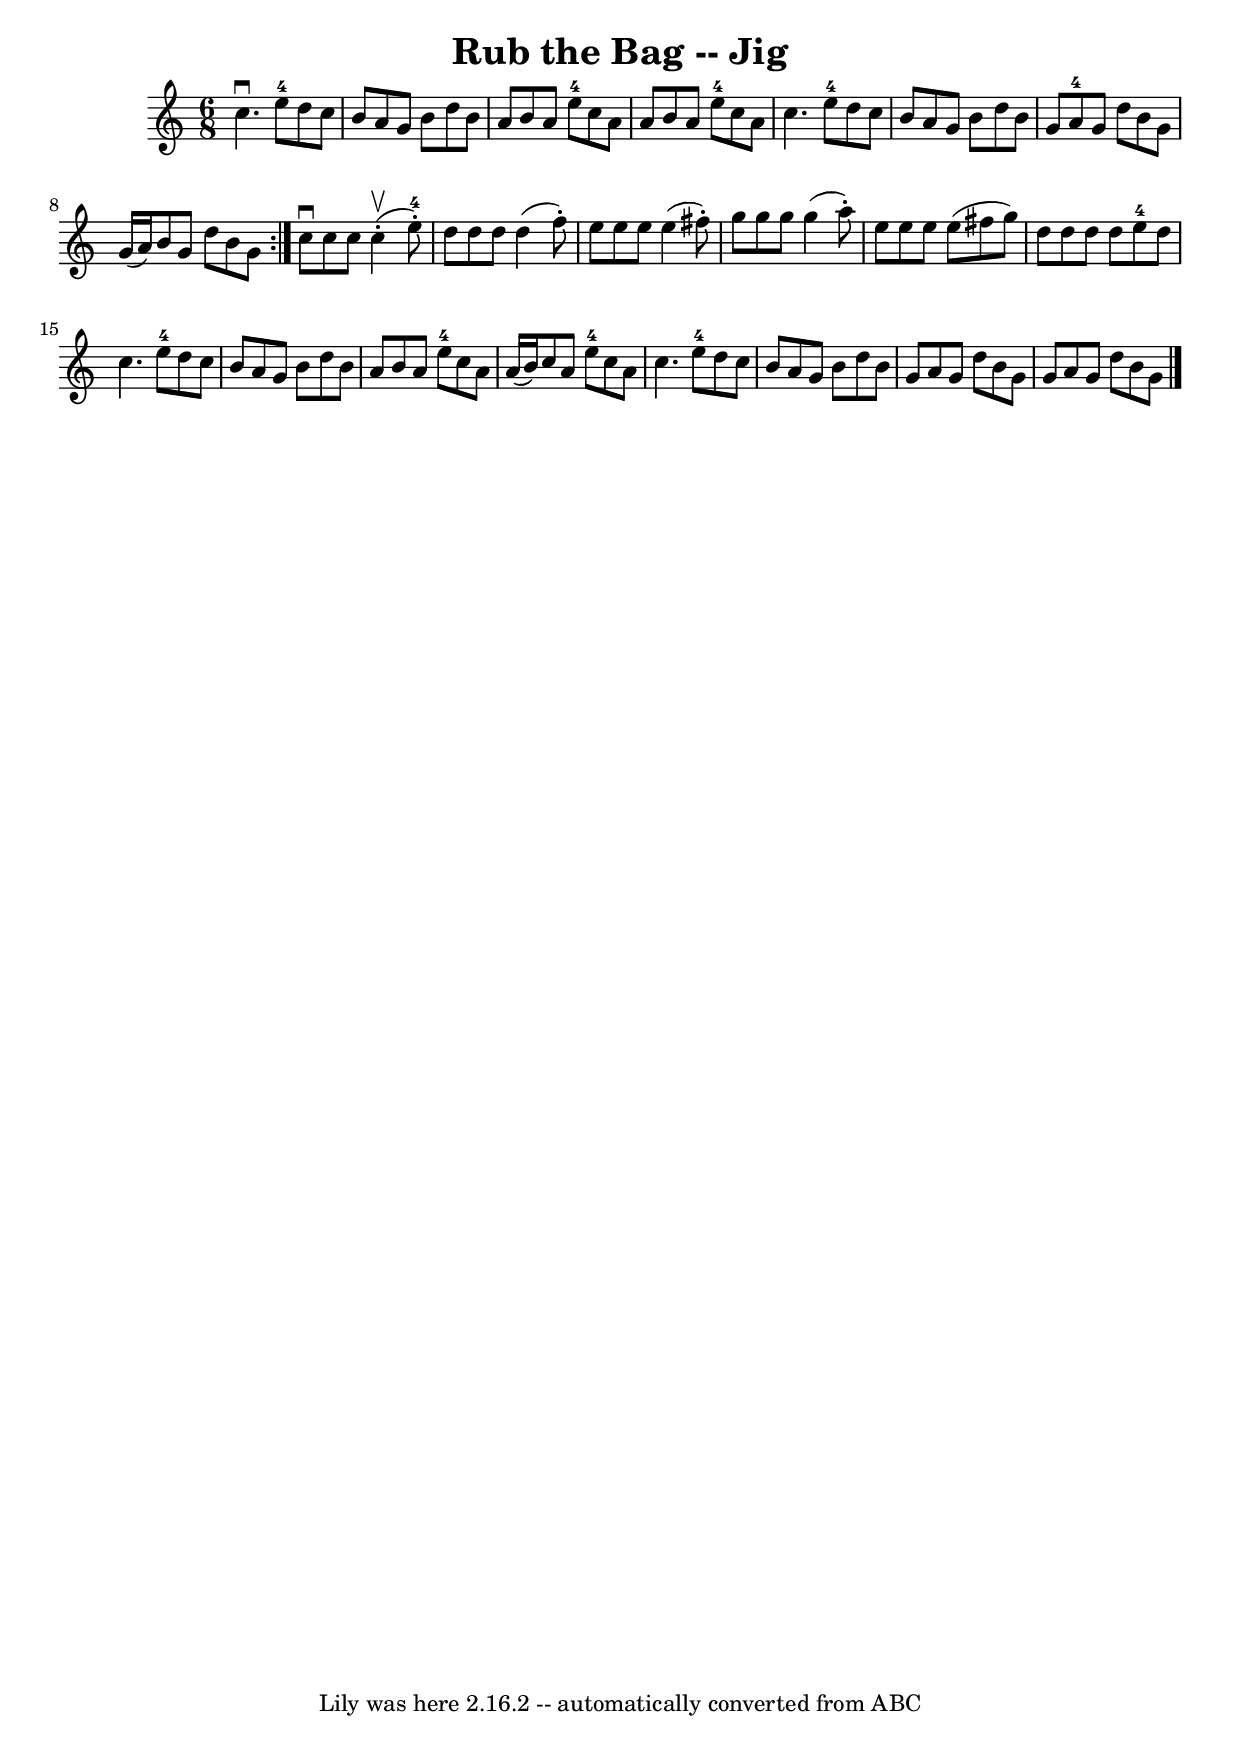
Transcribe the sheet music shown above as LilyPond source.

\version "2.7.40"
\include "Mammoth.ily"
\header {
	%% book = "Ryan's Mammoth Collection"
	crossRefNumber = "1"
	footnotes = "\\\\There are 14 bars in the last part (two missing?)"
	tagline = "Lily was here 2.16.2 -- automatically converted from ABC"
	title = "Rub the Bag -- Jig"
}
voicedefault =  {


\repeat volta 2 {
\time 6/8 
\key a \minor c''4.^\downbow e''8-4 d''8 c''8  
|
 b'8 a'8 g'8 b'8 d''8 b'8  |
 a'8 b'8    
a'8 e''8-4 c''8 a'8  |
 a'8 b'8 a'8 e''8-4   
c''8 a'8  |
 c''4. e''8-4 d''8 c''8  |
 b'8   
 a'8 g'8 b'8 d''8 b'8  |
 g'8 a'8-4 g'8 d''8    
b'8 g'8  |
 g'16 (a'16) b'8 g'8 d''8 b'8 g'8  }  
 c''8^\downbow c''8 c''8 c''4^\upbow(-. e''8-4-.) |
 
 d''8 d''8 d''8 d''4 (f''8 -.) |
 e''8 e''8 e''8   
 e''4 (fis''8 -.) |
 g''8 g''8 g''8 g''4 (a''8 -.) 
|
 e''8 e''8 e''8 e''8 (fis''8 g''8) |
   
d''8 d''8 d''8 d''8 e''8-4 d''8  |
 c''4. e''8 
-4 d''8 c''8  |
 b'8 a'8 g'8 b'8 d''8 b'8  
|
 a'8 b'8 a'8 e''8-4 c''8 a'8  |
 a'16 (
 b'16) c''8 a'8 e''8-4 c''8 a'8  |
 c''4.      
e''8-4 d''8 c''8  |
 b'8 a'8 g'8 b'8 d''8 b'8  
|
 g'8 a'8 g'8 d''8 b'8 g'8  |
 g'8 a'8    
g'8 d''8 b'8 g'8  \bar "|."   
}

\score{
    <<

	\context Staff="default"
	{
	    \voicedefault 
	}

    >>
	\layout {
	}
	\midi {}
}
